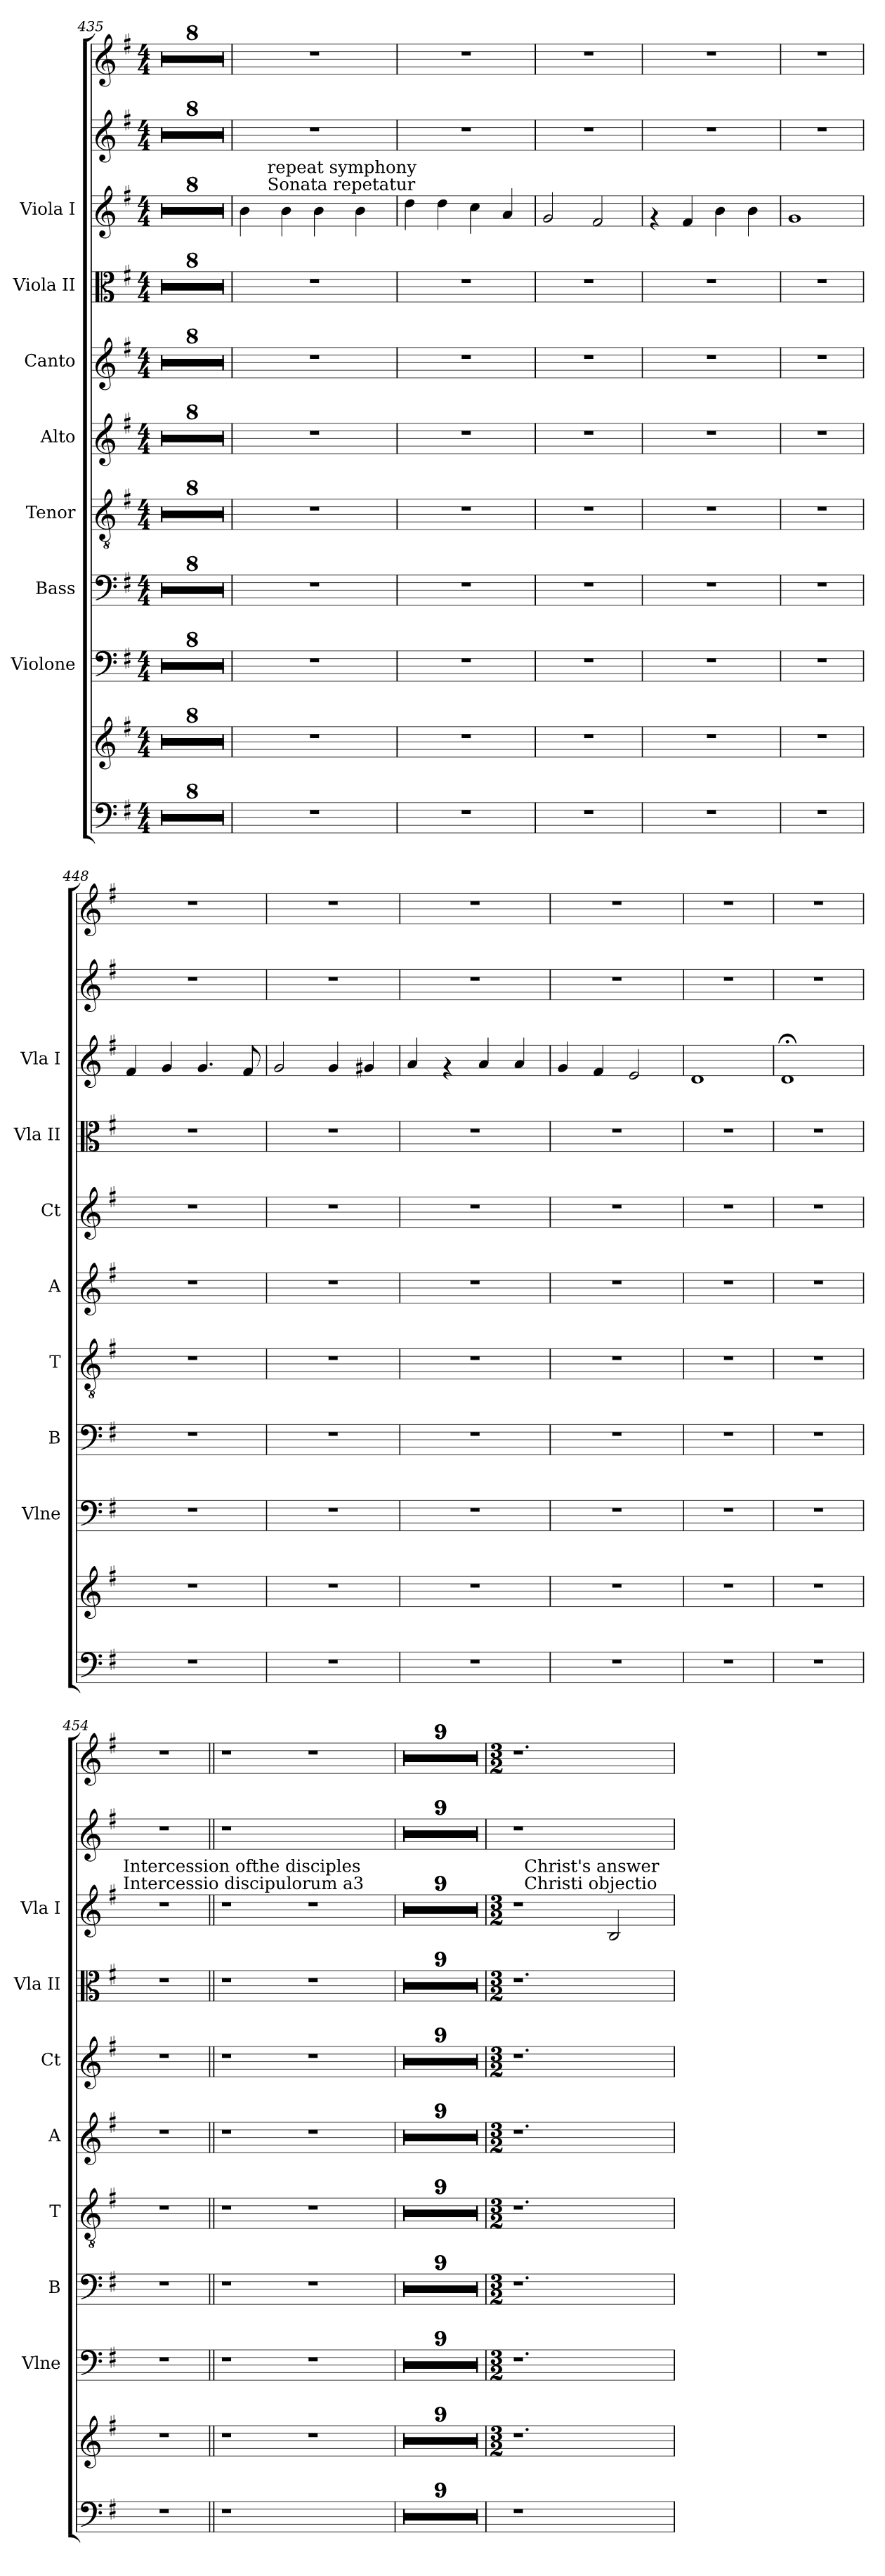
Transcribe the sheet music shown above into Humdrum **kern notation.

**kern	**kern	**kern	**kern	**kern	**kern	**kern	**kern	**kern	**kern	**kern
*part11	*part10	*part9	*part8	*part7	*part6	*part5	*part4	*part3	*part2	*part1
*staff11	*staff10	*staff9	*staff8	*staff7	*staff6	*staff5	*staff4	*staff3	*staff2	*staff1
*	*	*I"Violone	*I"Bass	*I"Tenor	*I"Alto	*I"Canto	*I"Viola II	*I"Viola I	*	*
*	*	*I'Vlne	*I'B	*I'T	*I'A	*I'Ct	*I'Vla II	*I'Vla I	*	*
*clefF4	*clefG2	*clefF4	*clefF4	*clefGv2	*clefG2	*clefG2	*clefC3	*clefG2	*clefG2	*clefG2
*k[f#]	*k[f#]	*k[f#]	*k[f#]	*k[f#]	*k[f#]	*k[f#]	*k[f#]	*k[f#]	*k[f#]	*k[f#]
*G:	*G:	*G:	*G:	*G:	*G:	*G:	*G:	*G:	*G:	*G:
*M4/4	*M4/4	*M4/4	*M4/4	*M4/4	*M4/4	*M4/4	*M4/4	*M4/4	*M4/4	*M4/4
=435	=435	=435	=435	=435	=435	=435	=435	=435	=435	=435
1r	1r	1r	1r	1r	1r	1r	1r	1r	1r	1r
=436	=436	=436	=436	=436	=436	=436	=436	=436	=436	=436
1r	1r	1r	1r	1r	1r	1r	1r	1r	1r	1r
=437	=437	=437	=437	=437	=437	=437	=437	=437	=437	=437
1r	1r	1r	1r	1r	1r	1r	1r	1r	1r	1r
=438	=438	=438	=438	=438	=438	=438	=438	=438	=438	=438
1r	1r	1r	1r	1r	1r	1r	1r	1r	1r	1r
=439	=439	=439	=439	=439	=439	=439	=439	=439	=439	=439
1r	1r	1r	1r	1r	1r	1r	1r	1r	1r	1r
=440	=440	=440	=440	=440	=440	=440	=440	=440	=440	=440
1r	1r	1r	1r	1r	1r	1r	1r	1r	1r	1r
=441	=441	=441	=441	=441	=441	=441	=441	=441	=441	=441
1r	1r	1r	1r	1r	1r	1r	1r	1r	1r	1r
=442	=442	=442	=442	=442	=442	=442	=442	=442	=442	=442
1r	1r	1r	1r	1r	1r	1r	1r	1r	1r	1r
=443	=443	=443	=443	=443	=443	=443	=443	=443	=443	=443
*	*	*	*	*	*	*	*	*^	*	*
1r	1r	1r	1r	1r	1r	1r	1r	4b\	8.ryy	1r	1r
!	!	!	!	!	!	!	!	!	!LO:TX:a:t=Sonata repetatur	!	!
!	!	!	!	!	!	!	!	!	!LO:TX:a:t=repeat symphony	!	!
.	.	.	.	.	.	.	.	.	2ryy	.	.
.	.	.	.	.	.	.	.	4b\	.	.	.
.	.	.	.	.	.	.	.	4b\	.	.	.
.	.	.	.	.	.	.	.	.	4ryy	.	.
.	.	.	.	.	.	.	.	4b\	.	.	.
.	.	.	.	.	.	.	.	.	16ryy	.	.
*	*	*	*	*	*	*	*	*v	*v	*	*
=444	=444	=444	=444	=444	=444	=444	=444	=444	=444	=444
1r	1r	1r	1r	1r	1r	1r	1r	4dd\	1r	1r
.	.	.	.	.	.	.	.	4dd\	.	.
.	.	.	.	.	.	.	.	4cc\	.	.
.	.	.	.	.	.	.	.	4a/	.	.
!!LO:PB:g=z
=445	=445	=445	=445	=445	=445	=445	=445	=445	=445	=445
1r	1r	1r	1r	1r	1r	1r	1r	2g/	1r	1r
.	.	.	.	.	.	.	.	2f#/	.	.
=446	=446	=446	=446	=446	=446	=446	=446	=446	=446	=446
1r	1r	1r	1r	1r	1r	1r	1r	4rf	1r	1r
.	.	.	.	.	.	.	.	4f#/	.	.
.	.	.	.	.	.	.	.	4b\	.	.
.	.	.	.	.	.	.	.	4b\	.	.
=447	=447	=447	=447	=447	=447	=447	=447	=447	=447	=447
1r	1r	1r	1r	1r	1r	1r	1r	1g	1r	1r
=448	=448	=448	=448	=448	=448	=448	=448	=448	=448	=448
1r	1r	1r	1r	1r	1r	1r	1r	4f#/	1r	1r
.	.	.	.	.	.	.	.	4g/	.	.
.	.	.	.	.	.	.	.	4.g/	.	.
.	.	.	.	.	.	.	.	8f#/	.	.
=449	=449	=449	=449	=449	=449	=449	=449	=449	=449	=449
1r	1r	1r	1r	1r	1r	1r	1r	2g/	1r	1r
.	.	.	.	.	.	.	.	4g/	.	.
.	.	.	.	.	.	.	.	4g#X/	.	.
=450	=450	=450	=450	=450	=450	=450	=450	=450	=450	=450
1r	1r	1r	1r	1r	1r	1r	1r	4a/	1r	1r
.	.	.	.	.	.	.	.	4rf	.	.
.	.	.	.	.	.	.	.	4a/	.	.
.	.	.	.	.	.	.	.	4a/	.	.
=451	=451	=451	=451	=451	=451	=451	=451	=451	=451	=451
1r	1r	1r	1r	1r	1r	1r	1r	4g/	1r	1r
.	.	.	.	.	.	.	.	4f#/	.	.
.	.	.	.	.	.	.	.	2e/	.	.
=452	=452	=452	=452	=452	=452	=452	=452	=452	=452	=452
1r	1r	1r	1r	1r	1r	1r	1r	1d	1r	1r
=453	=453	=453	=453	=453	=453	=453	=453	=453	=453	=453
1r	1r	1r	1r	1r	1r	1r	1r	1d;	1r	1r
!!LO:PB:g=z
=454	=454	=454	=454	=454	=454	=454	=454	=454	=454	=454
!	!	!	!	!	!	!	!	!LO:TX:a:t=Intercessio discipulorum a3	!	!
!	!	!	!	!	!	!	!	!LO:TX:a:t=Intercession ofthe disciples	!	!
1r	1r	1r	1r	1r	1r	1r	1r	1r	1r	1r
=455||	=455||	=455||	=455||	=455||	=455||	=455||	=455||	=455||	=455||	=455||
1r	1r	1r	1r	1r	1r	1r	1r	1r	1r	1r
1ryy	1r	1r	1r	1r	1r	1r	1r	1r	1ryy	1r
=456	=456	=456	=456	=456	=456	=456	=456	=456	=456	=456
1r	1r	1r	1r	1r	1r	1r	1r	1r	1r	1r
=457	=457	=457	=457	=457	=457	=457	=457	=457	=457	=457
1r	1r	1r	1r	1r	1r	1r	1r	1r	1r	1r
=458	=458	=458	=458	=458	=458	=458	=458	=458	=458	=458
1r	1r	1r	1r	1r	1r	1r	1r	1r	1r	1r
=459	=459	=459	=459	=459	=459	=459	=459	=459	=459	=459
1r	1r	1r	1r	1r	1r	1r	1r	1r	1r	1r
=460	=460	=460	=460	=460	=460	=460	=460	=460	=460	=460
1r	1r	1r	1r	1r	1r	1r	1r	1r	1r	1r
=461	=461	=461	=461	=461	=461	=461	=461	=461	=461	=461
1r	1r	1r	1r	1r	1r	1r	1r	1r	1r	1r
=462	=462	=462	=462	=462	=462	=462	=462	=462	=462	=462
1r	1r	1r	1r	1r	1r	1r	1r	1r	1r	1r
=463	=463	=463	=463	=463	=463	=463	=463	=463	=463	=463
1r	1r	1r	1r	1r	1r	1r	1r	1r	1r	1r
=464	=464	=464	=464	=464	=464	=464	=464	=464	=464	=464
1r	1r	1r	1r	1r	1r	1r	1r	1r	1r	1r
=465	=465	=465	=465	=465	=465	=465	=465	=465	=465	=465
*	*M3/2	*M3/2	*M3/2	*M3/2	*M3/2	*M3/2	*M3/2	*M3/2	*	*M3/2
*	*	*	*	*	*	*	*	*^	*	*
1r	1.r	1.r	1.r	1.r	1.r	1.r	1.r	1r	32ryy	1r	1.r
!	!	!	!	!	!	!	!	!	!LO:TX:a:t=Christi objectio	!	!
!	!	!	!	!	!	!	!	!	!LO:TX:a:t=Christ's answer	!	!
.	.	.	.	.	.	.	.	.	1ryy	.	.
2ryy	.	.	.	.	.	.	.	2B/	.	2ryy	.
.	.	.	.	.	.	.	.	.	4...ryy	.	.
*	*	*	*	*	*	*	*	*v	*v	*	*
=	=	=	=	=	=	=	=	=	=	=
*-	*-	*-	*-	*-	*-	*-	*-	*-	*-	*-
